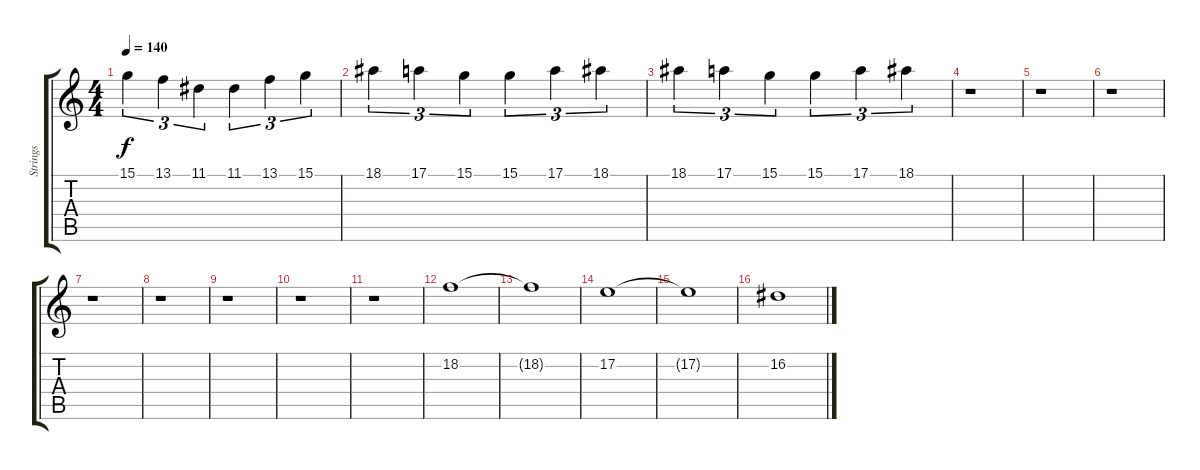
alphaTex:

\track ("Strings" "Strings") {instrument stringensemble1}
\staff {score tabs}
\tuning (E4 B3 G3 D3 A2 E2) {hide}
\ts (4 4)
\tempo 140
\clef g2
\ks c
15.1.4{tu (3 2) dy f} 13.1.4{tu (3 2)} 11.1.4{tu (3 2)} 11.1.4{tu (3 2)} 13.1.4{tu (3 2)} 15.1.4{tu (3 2)} |
18.1.4{tu (3 2)} 17.1.4{tu (3 2)} 15.1.4{tu (3 2)} 15.1.4{tu (3 2)} 17.1.4{tu (3 2)} 18.1.4{tu (3 2)} |
18.1.4{tu (3 2)} 17.1.4{tu (3 2)} 15.1.4{tu (3 2)} 15.1.4{tu (3 2)} 17.1.4{tu (3 2)} 18.1.4{tu (3 2)} |
r.1 |
r.1 |
r.1 |
r.1 |
r.1 |
r.1 |
r.1 |
r.1 |
18.2.1 |
18.2{t}.1 |
17.2.1 |
17.2{t}.1 |
16.2.1
